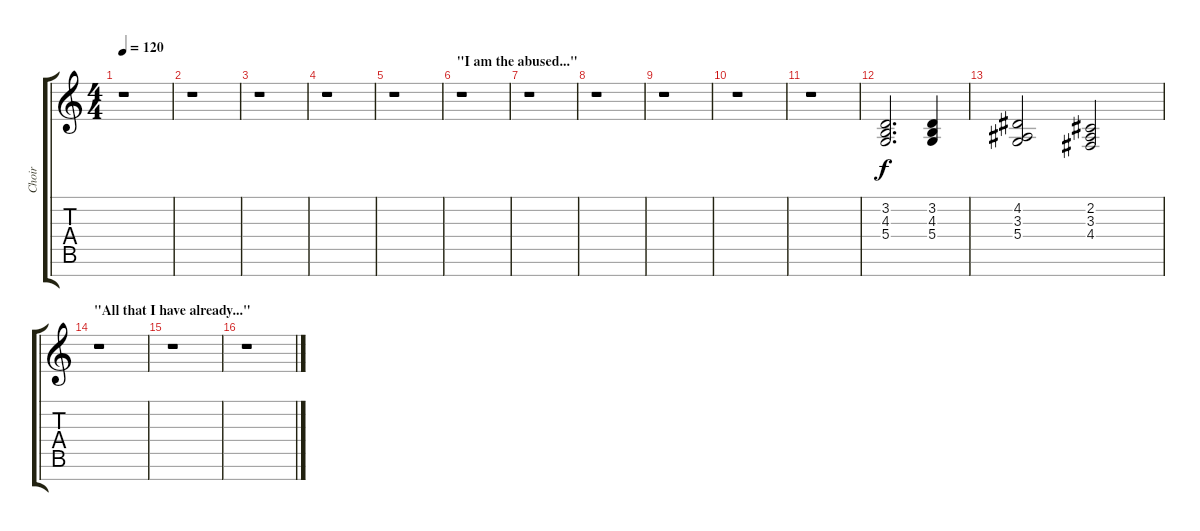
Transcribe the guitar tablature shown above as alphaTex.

\track ("Choir" "Choir") {instrument choiraahs}
\staff {score tabs}
\tuning (E4 B3 G3 D3 A2 E2 B1) {hide}
\ts (4 4)
\tempo 120
\clef g2
\ks c
r.1{dy f} |
r.1 |
r.1 |
r.1 |
r.1 |
\section ("" "\"I am the abused...\"")
r.1 |
r.1 |
r.1 |
r.1 |
r.1 |
r.1 |
(3.2 4.3 5.4).2{d} (3.2 4.3 5.4).4 |
(4.2 3.3 5.4).2 (2.2 3.3 4.4).2 |
\section ("" "\"All that I have already...\"")
r.1 |
r.1 |
r.1
